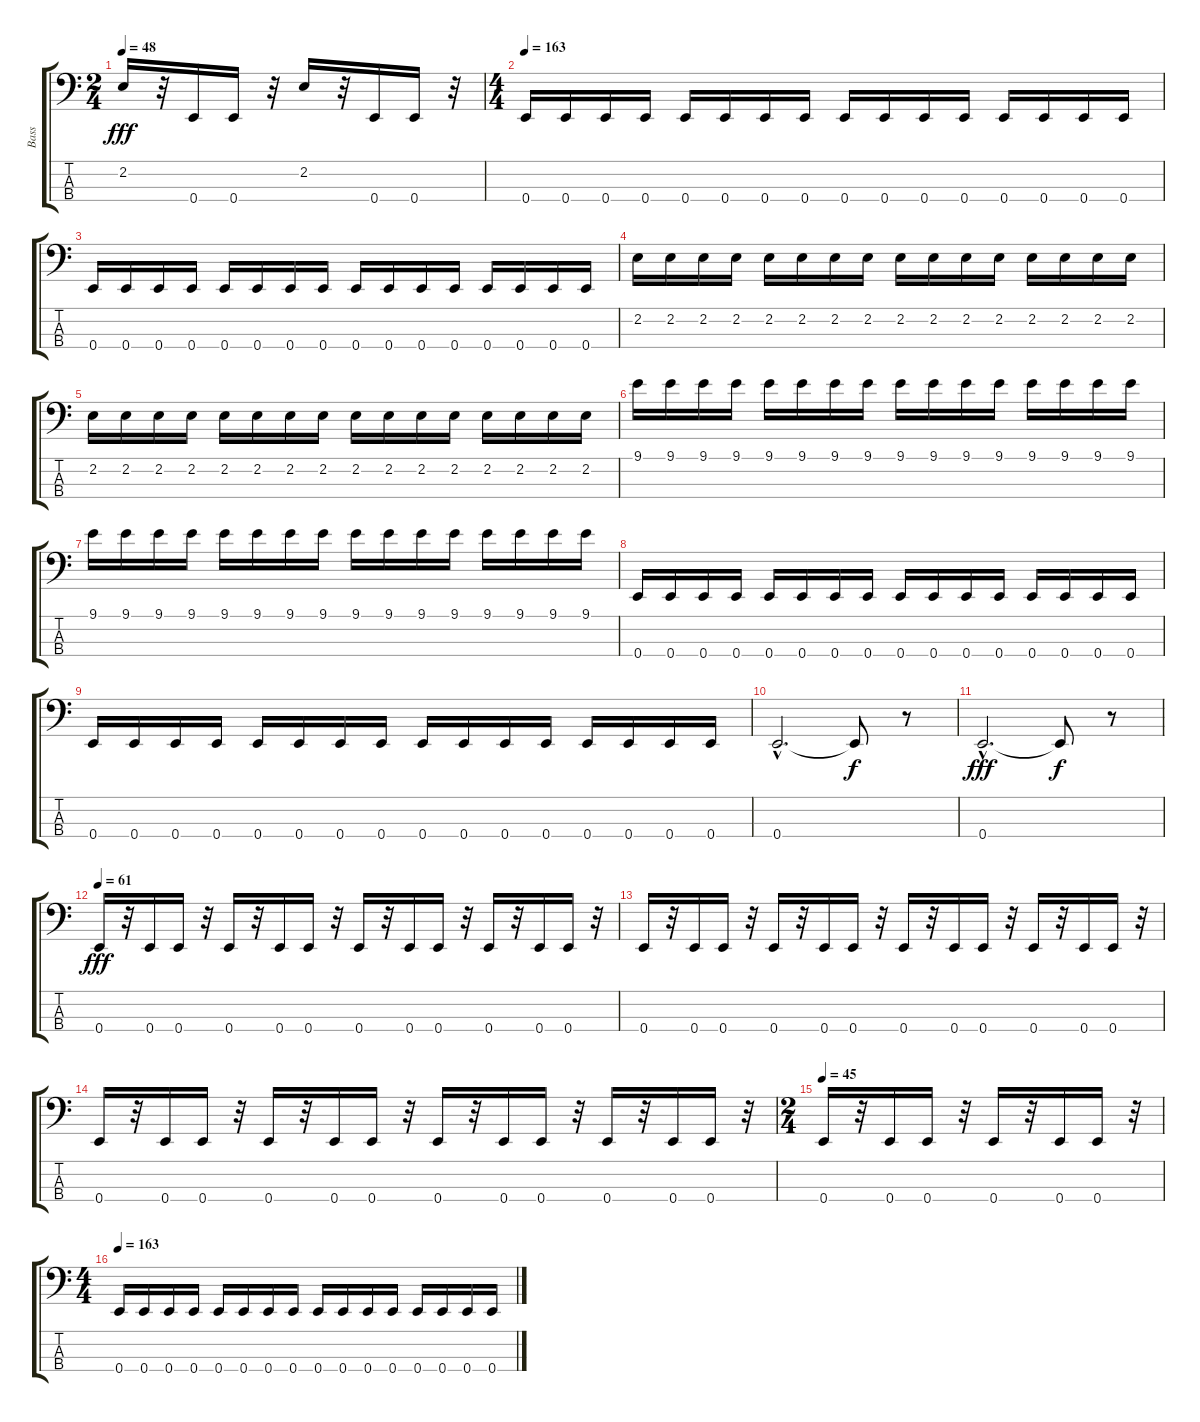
\track ("Bass" "Bass") {instrument electricbassfinger}
\staff {score tabs}
\tuning (G2 D2 A1 E1) {hide}
\ts (2 4)
\tempo 48
\clef f4
\ks c
2.2.16{dy fff} r.32 0.4.16 0.4.16 r.32 2.2.16 r.32 0.4.16 0.4.16 r.32 |
\ts (4 4)
\tempo 163
0.4.16 0.4.16 0.4.16 0.4.16 0.4.16 0.4.16 0.4.16 0.4.16 0.4.16 0.4.16 0.4.16 0.4.16 0.4.16 0.4.16 0.4.16 0.4.16 |
0.4.16 0.4.16 0.4.16 0.4.16 0.4.16 0.4.16 0.4.16 0.4.16 0.4.16 0.4.16 0.4.16 0.4.16 0.4.16 0.4.16 0.4.16 0.4.16 |
2.2.16 2.2.16 2.2.16 2.2.16 2.2.16 2.2.16 2.2.16 2.2.16 2.2.16 2.2.16 2.2.16 2.2.16 2.2.16 2.2.16 2.2.16 2.2.16 |
2.2.16 2.2.16 2.2.16 2.2.16 2.2.16 2.2.16 2.2.16 2.2.16 2.2.16 2.2.16 2.2.16 2.2.16 2.2.16 2.2.16 2.2.16 2.2.16 |
9.1.16 9.1.16 9.1.16 9.1.16 9.1.16 9.1.16 9.1.16 9.1.16 9.1.16 9.1.16 9.1.16 9.1.16 9.1.16 9.1.16 9.1.16 9.1.16 |
9.1.16 9.1.16 9.1.16 9.1.16 9.1.16 9.1.16 9.1.16 9.1.16 9.1.16 9.1.16 9.1.16 9.1.16 9.1.16 9.1.16 9.1.16 9.1.16 |
0.4.16 0.4.16 0.4.16 0.4.16 0.4.16 0.4.16 0.4.16 0.4.16 0.4.16 0.4.16 0.4.16 0.4.16 0.4.16 0.4.16 0.4.16 0.4.16 |
0.4.16 0.4.16 0.4.16 0.4.16 0.4.16 0.4.16 0.4.16 0.4.16 0.4.16 0.4.16 0.4.16 0.4.16 0.4.16 0.4.16 0.4.16 0.4.16 |
0.4{hac}.2{d} 0.4{t}.8{dy f} r.8 |
0.4{hac}.2{d dy fff} 0.4{t}.8{dy f} r.8 |
\tempo 61
0.4.16{dy fff} r.32 0.4.16 0.4.16 r.32 0.4.16 r.32 0.4.16 0.4.16 r.32 0.4.16 r.32 0.4.16 0.4.16 r.32 0.4.16 r.32 0.4.16 0.4.16 r.32 |
0.4.16 r.32 0.4.16 0.4.16 r.32 0.4.16 r.32 0.4.16 0.4.16 r.32 0.4.16 r.32 0.4.16 0.4.16 r.32 0.4.16 r.32 0.4.16 0.4.16 r.32 |
0.4.16 r.32 0.4.16 0.4.16 r.32 0.4.16 r.32 0.4.16 0.4.16 r.32 0.4.16 r.32 0.4.16 0.4.16 r.32 0.4.16 r.32 0.4.16 0.4.16 r.32 |
\ts (2 4)
\tempo 45
0.4.16 r.32 0.4.16 0.4.16 r.32 0.4.16 r.32 0.4.16 0.4.16 r.32 |
\ts (4 4)
\tempo 163
0.4.16 0.4.16 0.4.16 0.4.16 0.4.16 0.4.16 0.4.16 0.4.16 0.4.16 0.4.16 0.4.16 0.4.16 0.4.16 0.4.16 0.4.16 0.4.16
